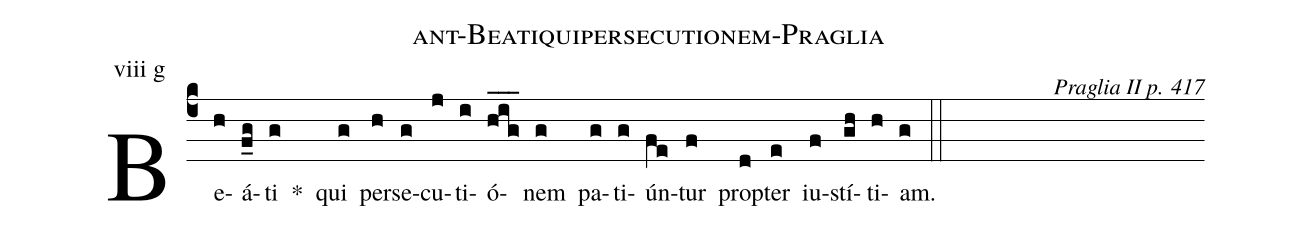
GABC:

name: ant-Beatiquipersecutionem-Praglia;
commentary: Praglia II p. 417;
annotation: viii g;
%%
(c4) Be(h)á(f_g)ti(g) *() qui(g) per(h)se(g)cu(j)ti(i)ó(h_i_g_)nem(g) pa(g)ti(g)ún(fe)tur(f) prop(d)ter(e) iu(f)stí(gh)ti(h)am.(g) (::)
